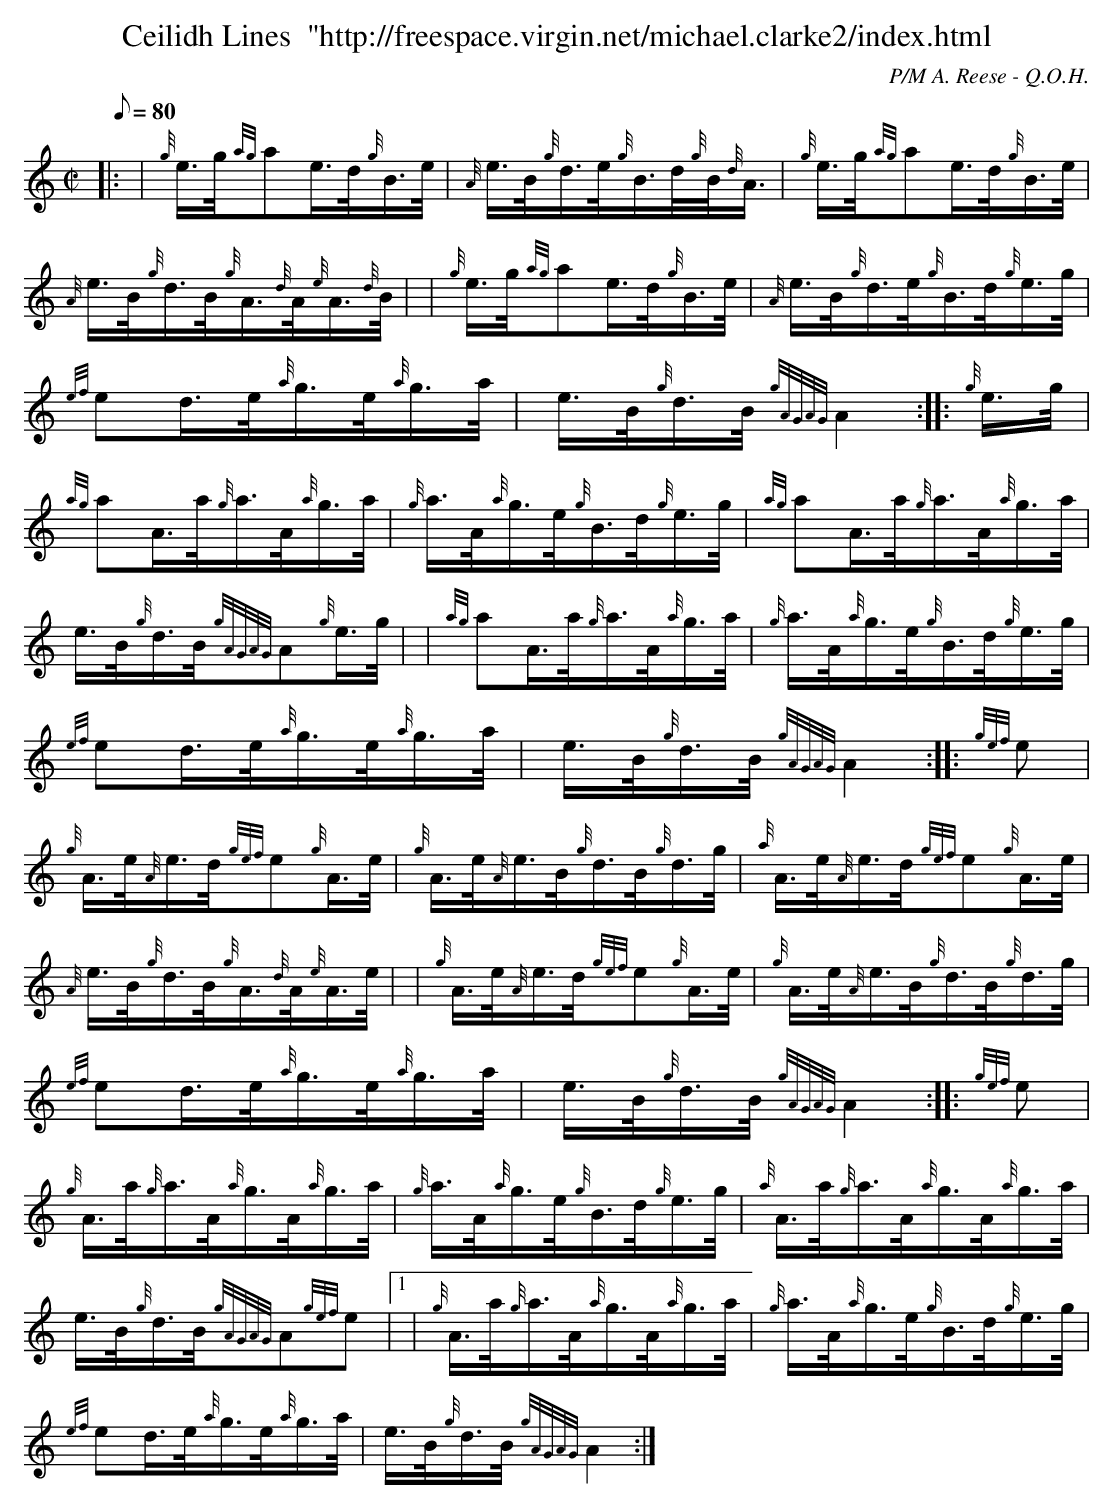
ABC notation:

X:1
T:Ceilidh Lines  "http://freespace.virgin.net/michael.clarke2/index.html
M:C|
L:1/8
Q:80
C:P/M A. Reese - Q.O.H.
K:HP
|: | {g}e3/4g/4{ag}ae3/4d/4{g}B3/4e/4 | \
{A}e3/4B/4{g}d3/4e/4{g}B3/4d/4{g}B/4{d}A3/4 | \
{g}e3/4g/4{ag}ae3/4d/4{g}B3/4e/4 |
{A}e3/4B/4{g}d3/4B/4{g}A3/4{d}A/4{e}A3/4{d}B/4 | | \
{g}e3/4g/4{ag}ae3/4d/4{g}B3/4e/4 | \
{A}e3/4B/4{g}d3/4e/4{g}B3/4d/4{g}e3/4g/4 |
{ef}ed3/4e/4{a}g3/4e/4{a}g3/4a/4 | \
e3/4B/4{g}d3/4B/4{gAGAG}A2 :: \
{g}e3/4g/4 |
{ag}aA3/4a/4{g}a3/4A/4{a}g3/4a/4 | \
{g}a3/4A/4{a}g3/4e/4{g}B3/4d/4{g}e3/4g/4 | \
{ag}aA3/4a/4{g}a3/4A/4{a}g3/4a/4 |
e3/4B/4{g}d3/4B/4{gAGAG}A{g}e3/4g/4 | | \
{ag}aA3/4a/4{g}a3/4A/4{a}g3/4a/4 | \
{g}a3/4A/4{a}g3/4e/4{g}B3/4d/4{g}e3/4g/4 |
{ef}ed3/4e/4{a}g3/4e/4{a}g3/4a/4 | \
e3/4B/4{g}d3/4B/4{gAGAG}A2 :: \
{gef}e |
{g}A3/4e/4{A}e3/4d/4{gef}e{g}A3/4e/4 | \
{g}A3/4e/4{A}e3/4B/4{g}d3/4B/4{g}d3/4g/4 | \
{a}A3/4e/4{A}e3/4d/4{gef}e{g}A3/4e/4 |
{A}e3/4B/4{g}d3/4B/4{g}A3/4{d}A/4{e}A3/4e/4 | | \
{g}A3/4e/4{A}e3/4d/4{gef}e{g}A3/4e/4 | \
{g}A3/4e/4{A}e3/4B/4{g}d3/4B/4{g}d3/4g/4 |
{ef}ed3/4e/4{a}g3/4e/4{a}g3/4a/4 | \
e3/4B/4{g}d3/4B/4{gAGAG}A2 :: \
{gef}e |
{g}A3/4a/4{g}a3/4A/4{a}g3/4A/4{a}g3/4a/4 | \
{g}a3/4A/4{a}g3/4e/4{g}B3/4d/4{g}e3/4g/4 | \
{a}A3/4a/4{g}a3/4A/4{a}g3/4A/4{a}g3/4a/4 |
e3/4B/4{g}d3/4B/4{gAGAG}A{gef}e|1  | \
{g}A3/4a/4{g}a3/4A/4{a}g3/4A/4{a}g3/4a/4 | \
{g}a3/4A/4{a}g3/4e/4{g}B3/4d/4{g}e3/4g/4 |
{ef}ed3/4e/4{a}g3/4e/4{a}g3/4a/4 | \
e3/4B/4{g}d3/4B/4{gAGAG}A2 :|
